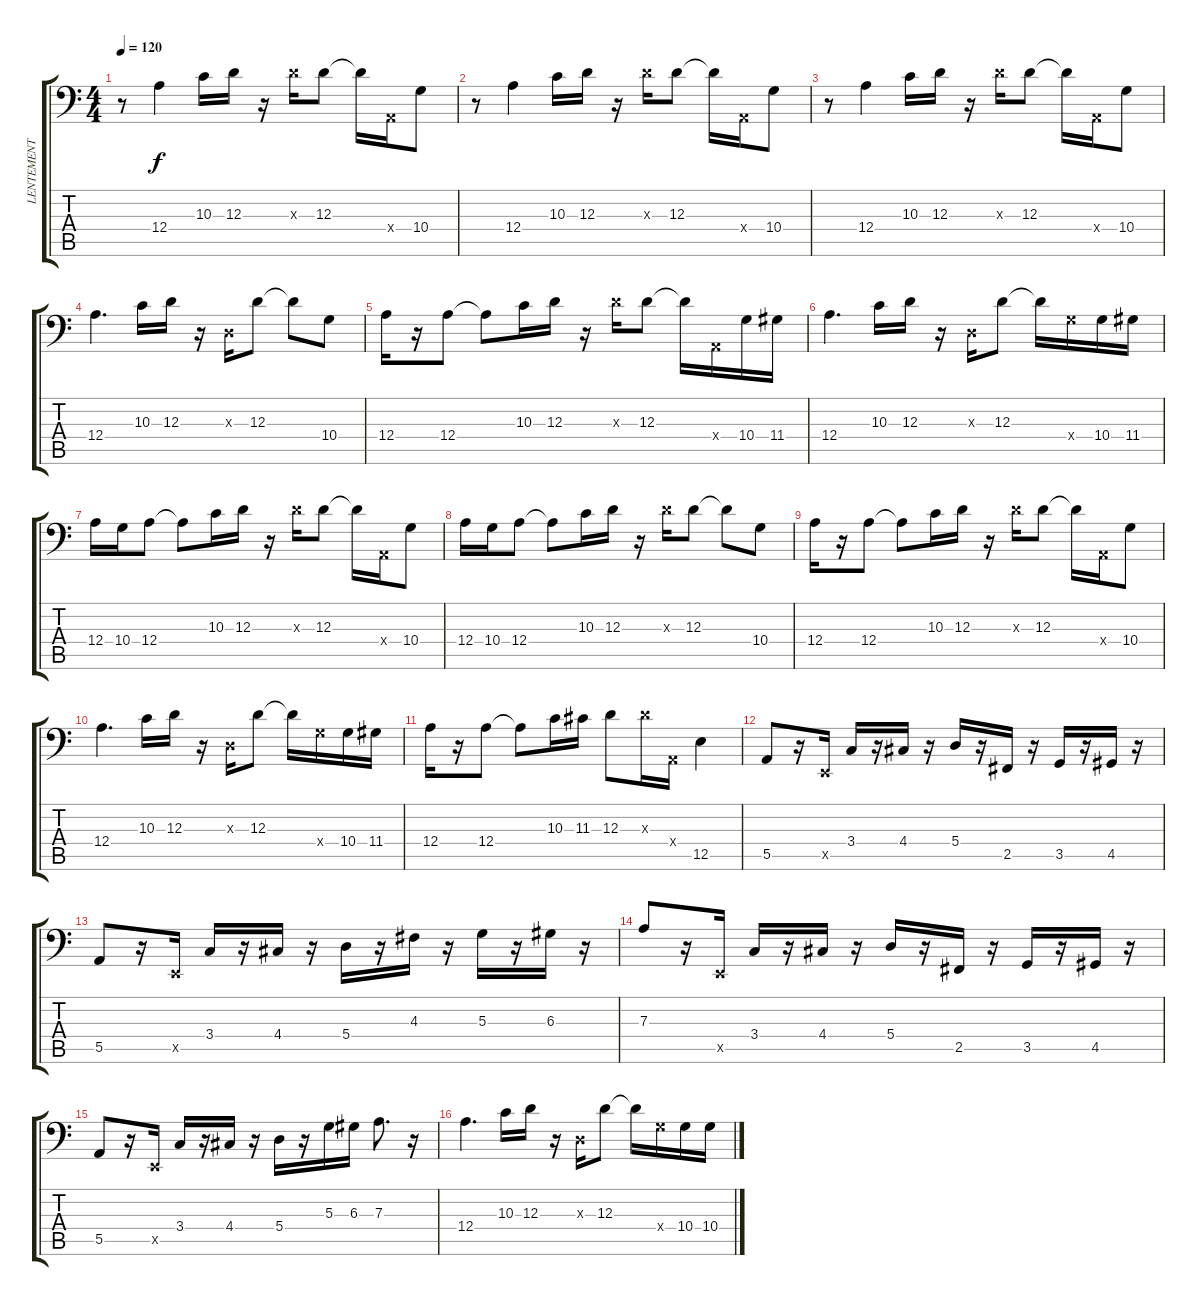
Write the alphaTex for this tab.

\track ("LENTEMENT (basse)" "LENTEMENT ") {instrument acousticbass}
\staff {score tabs}
\tuning (C3 G2 D2 A1 E1 B0) {hide}
\ts (4 4)
\tempo 120
\clef f4
\ks c
r.8{dy f} 12.4.4 10.3.16 12.3.16 r.16 12.3{x}.16 12.3.8 12.3{t}.16 0.4{x}.16 10.4.8 |
r.8 12.4.4 10.3.16 12.3.16 r.16 12.3{x}.16 12.3.8 12.3{t}.16 0.4{x}.16 10.4.8 |
r.8 12.4.4 10.3.16 12.3.16 r.16 12.3{x}.16 12.3.8 12.3{t}.16 0.4{x}.16 10.4.8 |
12.4.4{d} 10.3.16 12.3.16 r.16 0.3{x}.16 12.3.8 12.3{t}.8 10.4.8 |
12.4.16 r.16 12.4.8 12.4{t}.8 10.3.16 12.3.16 r.16 12.3{x}.16 12.3.8 12.3{t}.16 0.4{x}.16 10.4.16 11.4.16 |
12.4.4{d} 10.3.16 12.3.16 r.16 0.3{x}.16 12.3.8 12.3{t}.16 10.4{x}.16 10.4.16 11.4.16 |
12.4.16 10.4.16 12.4.8 12.4{t}.8 10.3.16 12.3.16 r.16 12.3{x}.16 12.3.8 12.3{t}.16 0.4{x}.16 10.4.8 |
12.4.16 10.4.16 12.4.8 12.4{t}.8 10.3.16 12.3.16 r.16 12.3{x}.16 12.3.8 12.3{t}.8 10.4.8 |
12.4.16 r.16 12.4.8 12.4{t}.8 10.3.16 12.3.16 r.16 12.3{x}.16 12.3.8 12.3{t}.16 0.4{x}.16 10.4.8 |
12.4.4{d} 10.3.16 12.3.16 r.16 0.3{x}.16 12.3.8 12.3{t}.16 10.4{x}.16 10.4.16 11.4.16 |
12.4.16 r.16 12.4.8 12.4{t}.8 10.3.16 11.3.16 12.3.8 12.3{x}.16 0.4{x}.16 12.5.4 |
5.5.8 r.16 0.5{x}.16 3.4.16 r.16 4.4.16 r.16 5.4.16 r.16 2.5.16 r.16 3.5.16 r.16 4.5.16 r.16 |
5.5.8 r.16 0.5{x}.16 3.4.16 r.16 4.4.16 r.16 5.4.16 r.16 4.3.16 r.16 5.3.16 r.16 6.3.16 r.16 |
7.3.8 r.16 0.5{x}.16 3.4.16 r.16 4.4.16 r.16 5.4.16 r.16 2.5.16 r.16 3.5.16 r.16 4.5.16 r.16 |
5.5.8 r.16 0.5{x}.16 3.4.16 r.16 4.4.16 r.16 5.4.16 r.16 5.3.16 6.3.16 7.3.8{d} r.16 |
12.4.4{d} 10.3.16 12.3.16 r.16 0.3{x}.16 12.3.8 12.3{t}.16 10.4{x}.16 10.4.16 10.4.16
